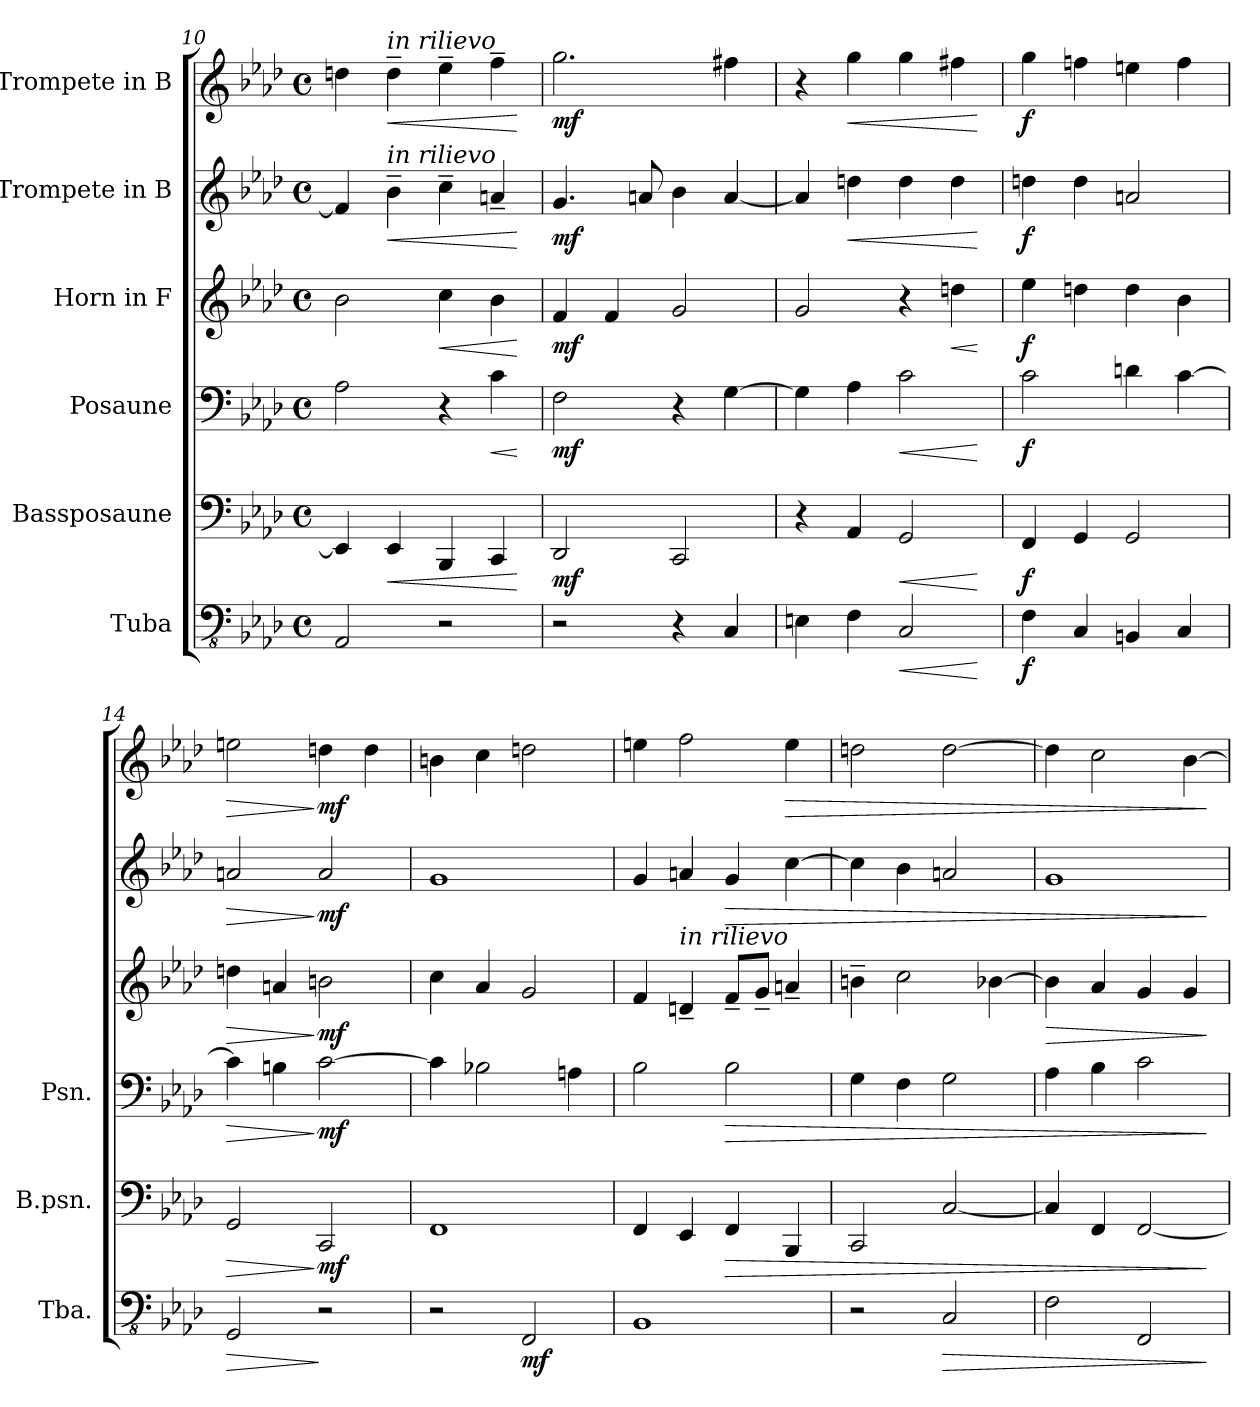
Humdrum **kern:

**kern	**dynam	**kern	**dynam	**kern	**dynam	**kern	**dynam	**kern	**dynam	**kern	**dynam
*part6	*part6	*part5	*part5	*part4	*part4	*part3	*part3	*part2	*part2	*part1	*part1
*staff6	*staff6	*staff5	*staff5	*staff4	*staff4	*staff3	*staff3	*staff2	*staff2	*staff1	*staff1
*I"Tuba	*	*I"Bassposaune	*	*I"Posaune	*	*I"Horn in F	*	*I"Trompete in B	*	*I"Trompete in B	*
*I'Tba.	*	*I'B.psn.	*	*I'Psn.	*	*	*	*	*	*	*
*clefFv4	*	*clefF4	*	*clefF4	*	*clefG2	*	*clefG2	*	*clefG2	*
*	*	*	*	*	*	*ITrd4c7	*	*ITrd1c2	*	*ITrd1c2	*
*k[b-e-a-d-]	*	*k[b-e-a-d-]	*	*k[b-e-a-d-]	*	*k[b-e-a-d-g-]	*	*k[b-e-a-d-g-c-]	*	*k[b-e-a-d-g-c-]	*
*M4/4	*	*M4/4	*	*M4/4	*	*M4/4	*	*M4/4	*	*M4/4	*
*met(c)	*	*met(c)	*	*met(c)	*	*met(c)	*	*met(c)	*	*met(c)	*
=10	=10	=10	=10	=10	=10	=10	=10	=10	=10	=10	=10
2AAA-/	.	4EE-/]	.	2A-\	.	2e-\	.	4e-/]	.	4ccn\	.
!	!	!	!	!	!	!	!	!	!	!LO:TX:a:i:t=in rilievo	!
!	!	!	!	!	!	!	!	!LO:TX:a:i:t=in rilievo	!	!	!
!	!	!	!LO:HP:b	!	!	!	!	!	!LO:HP:b	!	!LO:HP:b
.	.	4EE-/	<	.	.	.	.	4a-~\	<	4cc~\	<
!	!	!	!	!	!	!	!LO:HP:b	!	!	!	!
2r	.	4BBB-/	.	4r	.	4f\	<	4b-~\	.	4dd-~\	.
!	!	!	!	!	!LO:HP:b	!	!	!	!	!	!
.	.	4CC/	.	4c\	<	4e-\	.	4gn~/	.	4ee-~\	.
.	.	.	[	.	[	.	[	.	[	.	[
=11	=11	=11	=11	=11	=11	=11	=11	=11	=11	=11	=11
!	!	!	!LO:DY:b	!	!LO:DY:b	!	!LO:DY:b	!	!LO:DY:b	!	!LO:DY:b
2r	.	2DD-/	mf	2F\	mf	4B-/	mf	4.f/	mf	2.ff\	mf
.	.	.	.	.	.	4B-/	.	.	.	.	.
.	.	.	.	.	.	.	.	8gn/	.	.	.
4r	.	2CC/	.	4r	.	2c/	.	4a-\	.	.	.
4CC/	.	.	.	[4G\	.	.	.	[4g/	.	4een\	.
=12	=12	=12	=12	=12	=12	=12	=12	=12	=12	=12	=12
4EEn\	.	4r	.	4G\]	.	2c/	.	4g/]	.	4r	.
!	!	!	!	!	!	!	!	!	!LO:HP:b	!	!LO:HP:b
4FF\	.	4AA-/	.	4A-\	.	.	.	4ccn\	<	4ff\	<
!	!LO:HP:b	!	!LO:HP:b	!	!LO:HP:b	!	!	!	!	!	!
2CC/	<	2GG/	<	2c\	<	4r	.	4cc\	.	4ff\	.
!	!	!	!	!	!	!	!LO:HP:b	!	!	!	!
.	.	.	.	.	.	4gn\	<	4cc\	.	4een\	.
.	[	.	[	.	[	.	[	.	[	.	[
!!LO:PB:g=z
=13	=13	=13	=13	=13	=13	=13	=13	=13	=13	=13	=13
!	!LO:DY:b	!	!LO:DY:b	!	!LO:DY:b	!	!LO:DY:b	!	!LO:DY:b	!	!LO:DY:b
4FF\	f	4FF/	f	2c\	f	4a-\	f	4ccn\	f	4ff\	f
4CC/	.	4GG/	.	.	.	4gn\	.	4cc\	.	4ee-X\	.
4BBBn/	.	2GG/	.	4dn\	.	4g\	.	2gn/	.	4ddn\	.
4CC/	.	.	.	[4c\	.	4e-\	.	.	.	4ee-\	.
=14	=14	=14	=14	=14	=14	=14	=14	=14	=14	=14	=14
!	!LO:HP:b	!	!LO:HP:b	!	!LO:HP:b	!	!LO:HP:b	!	!LO:HP:b	!	!LO:HP:b
2GGG/	>	2GG/	>	4c\]	>	4gn\	>	2gn/	>	2ddn\	>
.	.	.	.	4Bn\	.	4dn/	.	.	.	.	.
!	!	!	!LO:DY:n=1:b	!	!LO:DY:n=1:b	!	!LO:DY:n=1:b	!	!LO:DY:n=1:b	!	!LO:DY:n=1:b
2r	]	2CC/	] mf	[2c\	] mf	2en\	] mf	2g/	] mf	4ccn\	] mf
.	.	.	.	.	.	.	.	.	.	4cc\	.
=15	=15	=15	=15	=15	=15	=15	=15	=15	=15	=15	=15
2r	.	1FF	.	4c\]	.	4f\	.	1f	.	4an\	.
.	.	.	.	2B-X\	.	4d-/	.	.	.	4b-\	.
!	!LO:DY:b	!	!	!	!	!	!	!	!	!	!
2FFF/	mf	.	.	.	.	2c/	.	.	.	2ccn\	.
.	.	.	.	4An\	.	.	.	.	.	.	.
=16	=16	=16	=16	=16	=16	=16	=16	=16	=16	=16	=16
1BBB-	.	4FF/	.	2B-\	.	4B-/	.	4f/	.	4ddn\	.
!	!	!	!	!	!	!LO:TX:a:i:t=in rilievo	!	!	!	!	!
.	.	4EE-/	.	.	.	4Gn~/	.	4gn/	.	2ee-\	.
!	!	!	!LO:HP:b	!	!LO:HP:b	!	!	!	!LO:HP:b	!	!
.	.	4FF/	>	2B-\	>	8B-~/L	.	4f/	>	.	.
.	.	.	.	.	.	8c~/J	.	.	.	.	.
!	!	!	!	!	!	!	!	!	!	!	!LO:HP:b
.	.	4BBB-/	.	.	.	4dn~/	.	[4b-\	.	4dd\	>
=17	=17	=17	=17	=17	=17	=17	=17	=17	=17	=17	=17
2r	.	2CC/	.	4G\	.	4en~\	.	4b-\]	.	2ccn\	.
.	.	.	.	4F\	.	2f\	.	4a-\	.	.	.
!	!LO:HP:b	!	!	!	!	!	!	!	!	!	!
2CC/	>	[2C/	.	2G\	.	.	.	2gn/	.	[2cc\	.
.	.	.	.	.	.	[4e-X\	.	.	.	.	.
=18	=18	=18	=18	=18	=18	=18	=18	=18	=18	=18	=18
!	!	!	!	!	!	!	!LO:HP:b	!	!	!	!
2FF\	.	4C/]	.	4A-\	.	4e-\]	>	1f	.	4cc\]	.
.	.	4FF/	.	4B-\	.	4d-/	.	.	.	2b-\	.
2FFF/	.	[2FF/	.	2c\	.	4c/	.	.	.	.	.
.	.	.	.	.	.	4c/	.	.	.	[4a-\	.
.	]	.	]	.	]	.	]	.	]	.	]
=	=	=	=	=	=	=	=	=	=	=	=
*-	*-	*-	*-	*-	*-	*-	*-	*-	*-	*-	*-
